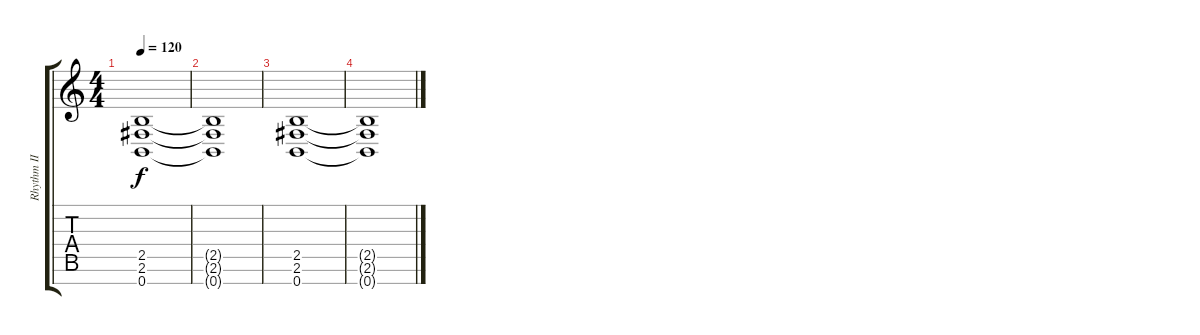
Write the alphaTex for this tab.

\track ("Rhythm II" "Rhythm II") {instrument overdrivenguitar}
\staff {score tabs}
\tuning (E4 B3 G3 D3 A2 E2 B1) {hide}
\ts (4 4)
\tempo 120
\clef g2
\ks c
(2.5 2.6 0.7).1{dy f} |
(2.5{t} 2.6{t} 0.7{t}).1 |
(2.5 2.6 0.7).1 |
(2.5{t} 2.6{t} 0.7{t}).1
